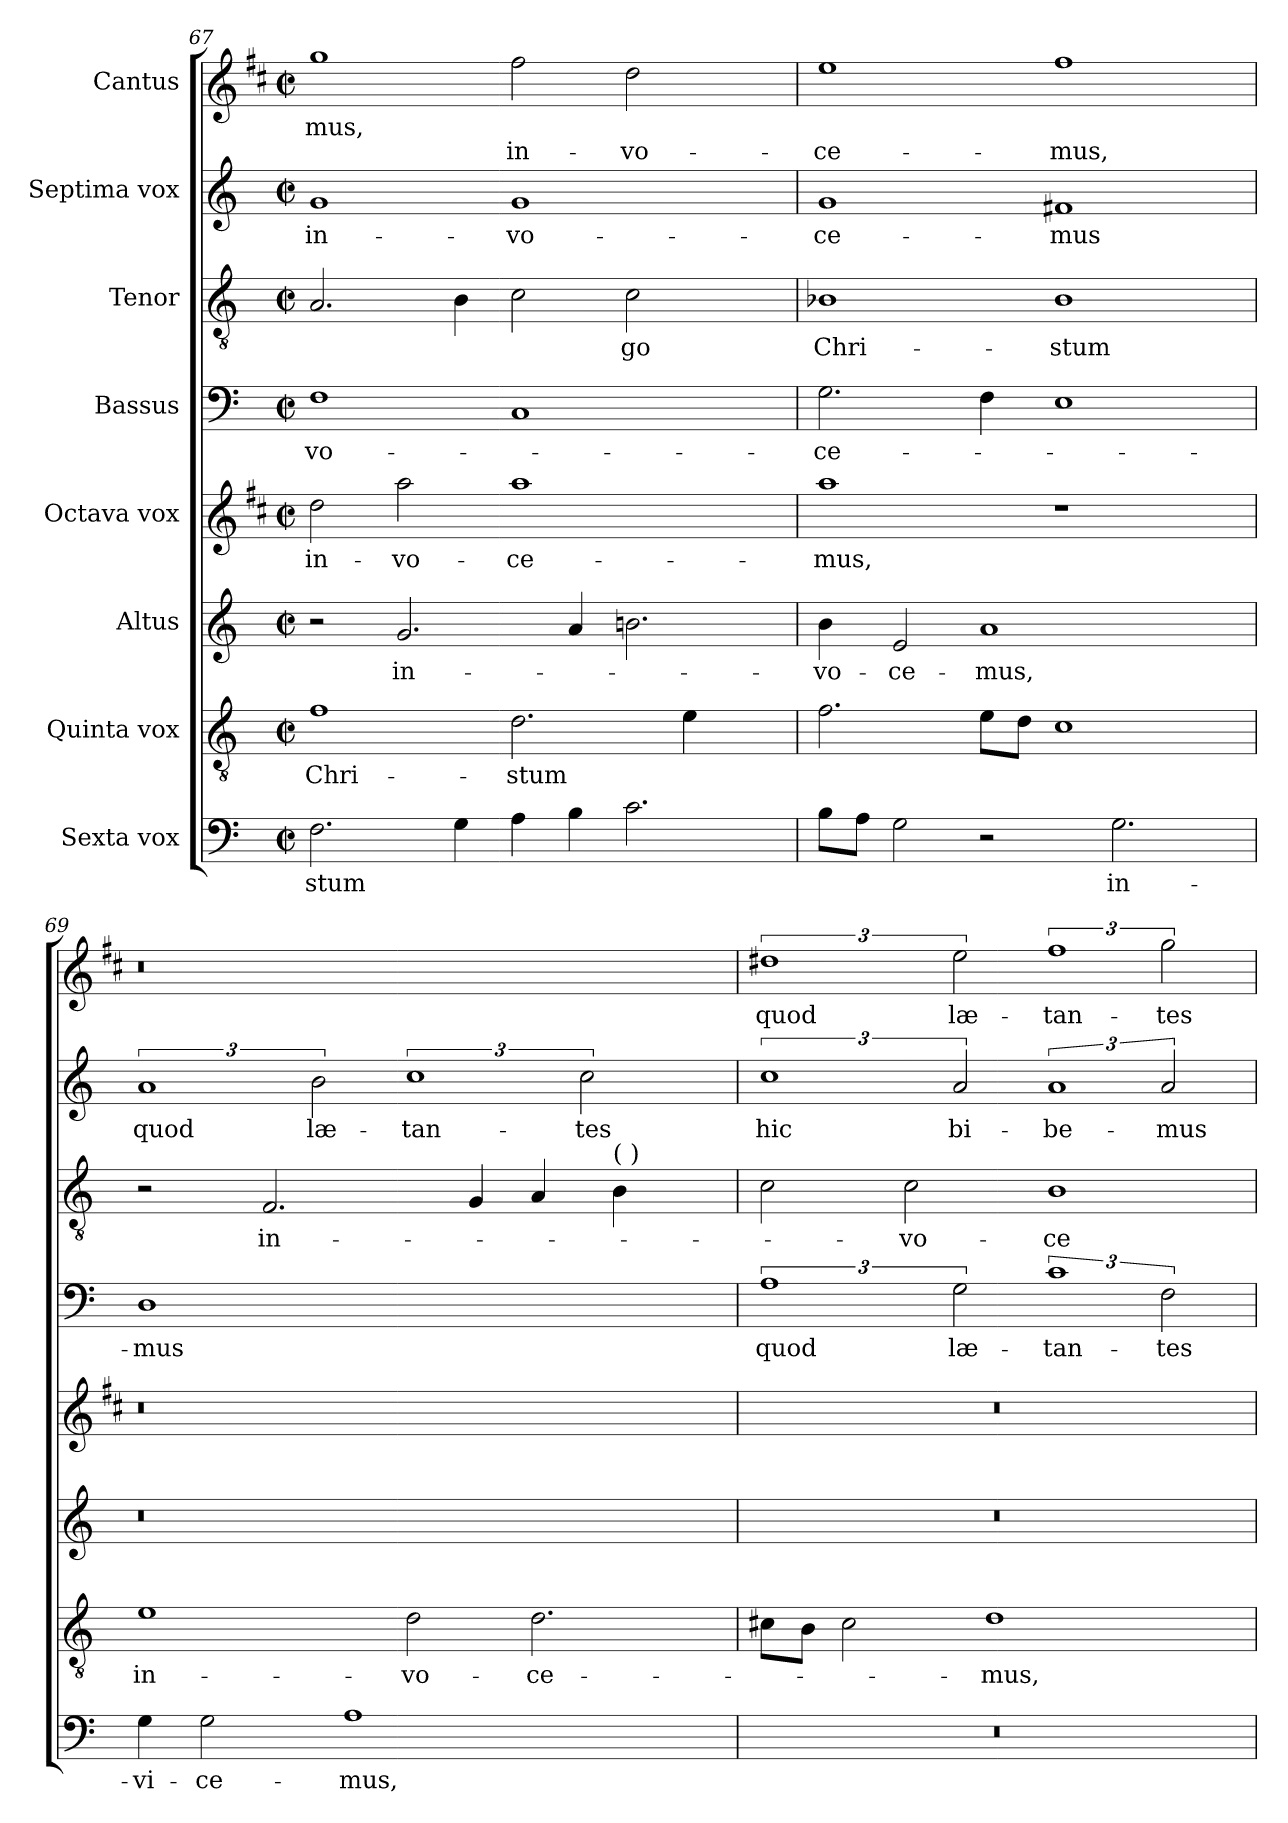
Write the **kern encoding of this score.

**kern	**text	**kern	**text	**kern	**text	**kern	**text	**kern	**text	**kern	**text	**kern	**text	**kern	**text	**text
*part8	*part8	*part7	*part7	*part6	*part6	*part5	*part5	*part4	*part4	*part3	*part3	*part2	*part2	*part1	*part1	*part1
*staff8	*staff8	*staff7	*staff7	*staff6	*staff6	*staff5	*staff5	*staff4	*staff4	*staff3	*staff3	*staff2	*staff2	*staff1	*staff1	*staff1
*I"Sexta vox	*	*I"Quinta vox	*	*I"Altus	*	*I"Octava vox	*	*I"Bassus	*	*I"Tenor	*	*I"Septima vox	*	*I"Cantus	*	*
*clefF4	*	*clefGv2	*	*clefG2	*	*clefG2	*	*clefF4	*	*clefGv2	*	*clefG2	*	*clefG2	*	*
*	*	*	*	*	*	*ITrd1c2	*	*	*	*	*	*	*	*ITrd1c2	*	*
*k[]	*	*k[]	*	*k[]	*	*k[]	*	*k[]	*	*k[]	*	*k[]	*	*k[]	*	*
*C:	*	*C:	*	*C:	*	*C:	*	*C:	*	*C:	*	*C:	*	*C:	*	*
*M4/2	*	*M4/2	*	*M4/2	*	*M4/2	*	*M4/2	*	*M4/2	*	*M4/2	*	*M4/2	*	*
*met(c|)	*	*met(c|)	*	*met(c|)	*	*met(c|)	*	*met(c|)	*	*met(c|)	*	*met(c|)	*	*met(c|)	*	*
=67A	=67A	=67A	=67A	=67A	=67A	=67A	=67A	=67A	=67A	=67A	=67A	=67A	=67A	=67A	=67A	=67A
!	!LO:LY:b	!	!LO:LY:b	!	!	!	!LO:LY:b	!	!LO:LY:b	!	!	!	!LO:LY:b	!	!LO:LY:b	!
2.F	-stum	1f	Chri-	2r	.	2cc	in-	1F	vo-	2.A	.	1g	in-	1ff	-mus,	.
!	!	!	!	!	!LO:LY:b	!	!LO:LY:b	!	!	!	!	!	!	!	!	!
.	.	.	.	2.g	in-	2gg	-vo-	.	.	.	.	.	.	.	.	.
4G	.	.	.	.	.	.	.	.	.	4B	.	.	.	.	.	.
!	!	!	!LO:LY:b	!	!	!	!LO:LY:b	!	!	!	!	!	!LO:LY:b	!	!	!LO:LY:b
4A	.	2.d	-stum	.	.	1gg	-ce-	1C	.	2c	.	1g	-vo-	2ee	.	in-
4B	.	.	.	4a	.	.	.	.	.	.	.	.	.	.	.	.
!	!	!	!	!	!	!	!	!	!	!	!LO:LY:b	!	!	!	!	!LO:LY:b
2.c	.	.	.	2.bn	.	.	.	.	.	2c	-go	.	.	2cc	.	-vo-
.	.	4e	.	.	.	.	.	.	.	.	.	.	.	.	.	.
.	.	4ryy	.	.	.	4ryy	.	4ryy	.	4ryy	.	4ryy	.	4ryy	.	.
=68A	=68A	=68A	=68A	=68A	=68A	=68A	=68A	=68A	=68A	=68A	=68A	=68A	=68A	=68A	=68A	=68A
!	!	!	!	!	!LO:LY:b	!	!LO:LY:b	!	!LO:LY:b	!	!LO:LY:b	!	!LO:LY:b	!	!	!LO:LY:b
8BL	.	2.f	.	4b	-vo-	1gg	-mus,	2.G	-ce-	1B-X	Chri-	1g	-ce-	1dd	.	-ce-
8AJ	.	.	.	.	.	.	.	.	.	.	.	.	.	.	.	.
!	!	!	!	!	!LO:LY:b	!	!	!	!	!	!	!	!	!	!	!
2G	.	.	.	2e	-ce-	.	.	.	.	.	.	.	.	.	.	.
!	!	!	!	!	!LO:LY:b	!	!	!	!	!	!	!	!	!	!	!
2r	.	8eL	.	1a	-mus,	.	.	4F	.	.	.	.	.	.	.	.
.	.	8dJ	.	.	.	.	.	.	.	.	.	.	.	.	.	.
!	!	!	!	!	!	!	!	!	!	!	!LO:LY:b	!	!LO:LY:b	!	!	!LO:LY:b
.	.	1c	.	.	.	1r	.	1E	.	1B-	-stum	1f#X	-mus	1ee	.	-mus,
!	!LO:LY:b	!	!	!	!	!	!	!	!	!	!	!	!	!	!	!
2.G	in-	.	.	.	.	.	.	.	.	.	.	.	.	.	.	.
.	.	.	.	4ryy	.	.	.	.	.	.	.	.	.	.	.	.
!!LO:LB:g=z
=69A	=69A	=69A	=69A	=69A	=69A	=69A	=69A	=69A	=69A	=69A	=69A	=69A	=69A	=69A	=69A	=69A
!	!LO:LY:b	!	!LO:LY:b	!	!	!	!	!	!LO:LY:b	!	!	!	!LO:LY:b	!	!	!
4G	-vi-	1e	in-	0r	.	0r	.	1D	-mus	2r	.	3%2a	quod	0r	.	.
!	!LO:LY:b	!	!	!	!	!	!	!	!	!	!	!	!	!	!	!
2G	-ce-	.	.	.	.	.	.	.	.	.	.	.	.	.	.	.
!	!	!	!	!	!	!	!	!	!	!	!LO:LY:b	!	!	!	!	!
.	.	.	.	.	.	.	.	.	.	2.F	in-	.	.	.	.	.
!	!	!	!	!	!	!	!	!	!	!	!	!	!LO:LY:b	!	!	!
.	.	.	.	.	.	.	.	.	.	.	.	3b	læ-	.	.	.
!	!LO:LY:b	!	!	!	!	!	!	!	!	!	!	!	!	!	!	!
1A	-mus,	.	.	.	.	.	.	.	.	.	.	.	.	.	.	.
!	!	!	!LO:LY:b	!	!	!	!	!	!	!	!	!	!LO:LY:b	!	!	!
.	.	2d	-vo-	.	.	.	.	1ryy	.	.	.	3%2cc	-tan-	.	.	.
.	.	.	.	.	.	.	.	.	.	4G	.	.	.	.	.	.
!	!	!	!LO:LY:b	!	!	!	!	!	!	!	!	!	!	!	!	!
.	.	2.d	-ce-	.	.	.	.	.	.	4A	.	.	.	.	.	.
!	!	!	!	!	!	!	!	!	!	!	!	!	!LO:LY:b	!	!	!
.	.	.	.	.	.	.	.	.	.	.	.	3cc	-tes	.	.	.
!	!	!	!	!	!	!	!	!	!	!LO:TX:a:t=(  )	!	!	!	!	!	!
2ryy	.	.	.	.	.	.	.	.	.	4B	.	.	.	.	.	.
.	.	.	.	4ryy	.	4ryy	.	4ryy	.	4ryy	.	4ryy	.	4ryy	.	.
!!LO:LB:g=z
=70	=70	=70	=70	=70	=70	=70	=70	=70	=70	=70	=70	=70	=70	=70	=70	=70
!	!	!	!	!	!	!	!	!	!LO:LY:b	!	!	!	!LO:LY:b	!	!LO:LY:b	!
0r	.	8c#L	.	0r	.	0r	.	3%2A	quod	2c	.	3%2cc	hic	3%2cc#X	quod	.
.	.	8BJ	.	.	.	.	.	.	.	.	.	.	.	.	.	.
.	.	2c#	.	.	.	.	.	.	.	.	.	.	.	.	.	.
!	!	!	!	!	!	!	!	!	!	!	!LO:LY:b	!	!	!	!	!
.	.	.	.	.	.	.	.	.	.	2c	-vo-	.	.	.	.	.
!	!	!	!	!	!	!	!	!	!LO:LY:b	!	!	!	!LO:LY:b	!	!LO:LY:b	!
.	.	.	.	.	.	.	.	3G	læ-	.	.	3a	bi-	3dd	læ-	.
!	!	!	!LO:LY:b	!	!	!	!	!	!	!	!	!	!	!	!	!
.	.	1d	-mus,	.	.	.	.	.	.	.	.	.	.	.	.	.
!	!	!	!	!	!	!	!	!	!LO:LY:b	!	!LO:LY:b	!	!LO:LY:b	!	!LO:LY:b	!
.	.	.	.	.	.	.	.	3%2c	-tan-	1B	-ce-	3%2a	-be-	3%2ee	-tan-	.
!	!	!	!	!	!	!	!	!	!LO:LY:b	!	!	!	!LO:LY:b	!	!LO:LY:b	!
.	.	.	.	.	.	.	.	3F	-tes	.	.	3a	-mus	3ff	-tes	.
.	.	4ryy	.	.	.	.	.	.	.	.	.	.	.	.	.	.
=	=	=	=	=	=	=	=	=	=	=	=	=	=	=	=	=
*-	*-	*-	*-	*-	*-	*-	*-	*-	*-	*-	*-	*-	*-	*-	*-	*-
